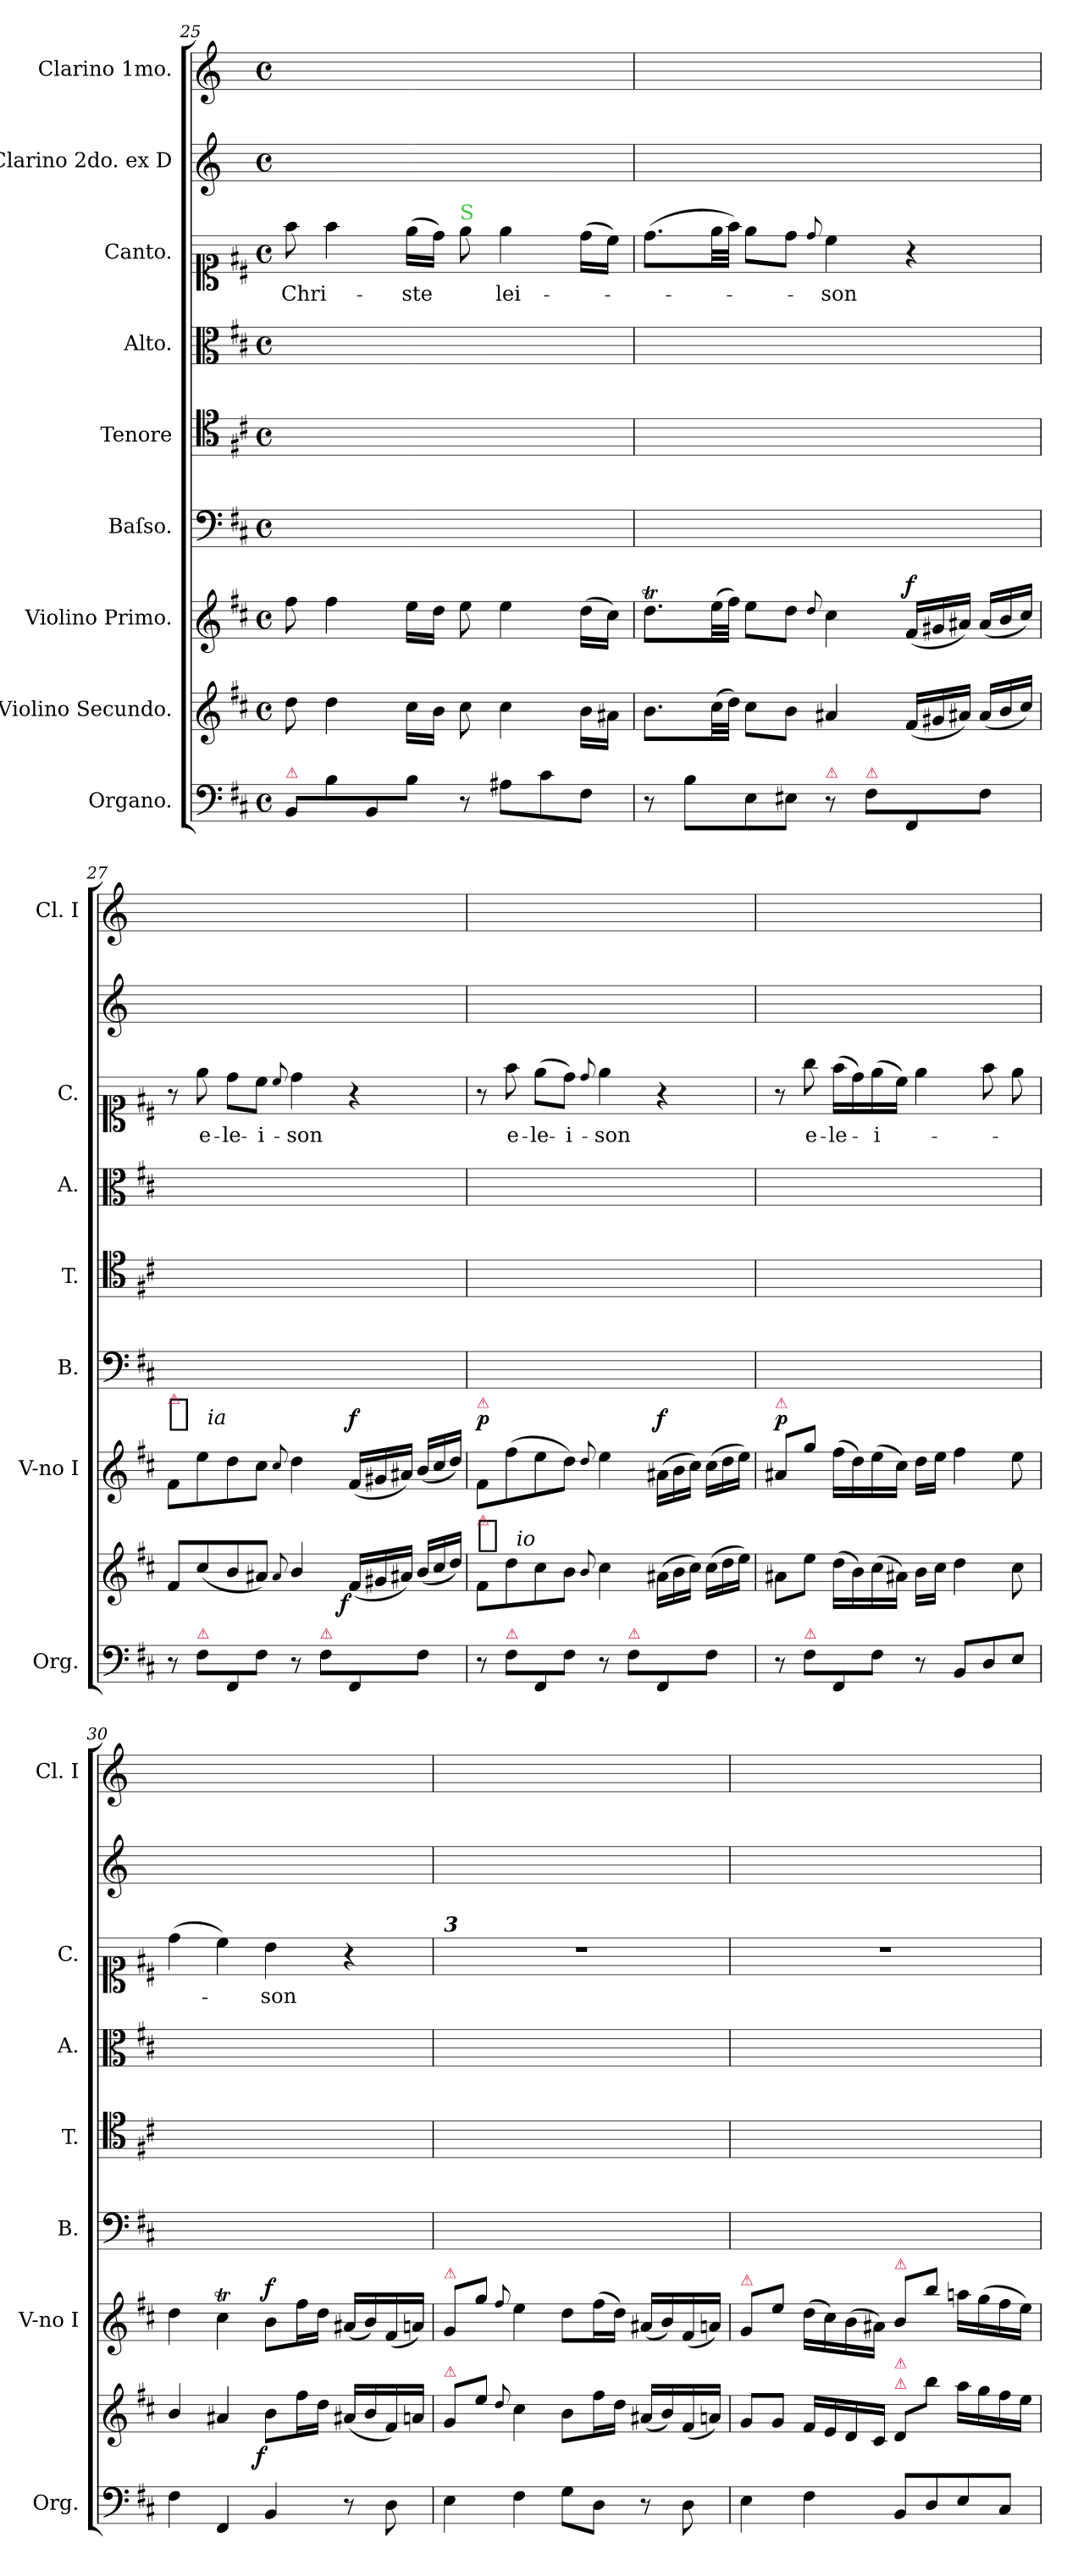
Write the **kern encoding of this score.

**kern	**kern	**dynam	**kern	**dynam	**kern	**kern	**kern	**kern	**text	**kern	**kern
*part9	*part8	*part8	*part7	*part7	*part6	*part5	*part4	*part3	*part3	*part2	*part1
*staff9	*staff8	*staff8	*staff7	*staff7	*staff6	*staff5	*staff4	*staff3	*staff3	*staff2	*staff1
*I"Organo.	*I"Violino Secundo.	*	*I"Violino Primo.	*	*I"Baſso.	*I"Tenore	*I"Alto.	*I"Canto.	*	*I"Clarino 2do. ex D	*I"Clarino 1mo.
*I'Org.	*	*	*I'V-no I	*	*I'B.	*I'T.	*I'A.	*I'C.	*	*	*I'Cl. I
*clefF4	*clefG2	*	*clefG2	*	*clefF4	*clefC4	*clefC3	*clefC1	*	*clefG2	*clefG2
*	*	*	*	*	*	*	*	*	*	*ITrd-1c-2	*ITrd-1c-2
*k[f#c#]	*k[f#c#]	*	*k[f#c#]	*	*k[f#c#]	*k[f#c#]	*k[f#c#]	*k[f#c#]	*	*k[f#c#]	*k[f#c#]
*M4/4	*M4/4	*	*M4/4	*	*M4/4	*M4/4	*M4/4	*M4/4	*	*M4/4	*M4/4
*met(c)	*met(c)	*	*met(c)	*	*met(c)	*met(c)	*met(c)	*met(c)	*	*met(c)	*met(c)
=25	=25	=25	=25	=25	=25	=25	=25	=25	=25	=25	=25
!LO:TX:a:color=crimson:t=⚠	!	!	!	!	!	!	!	!	!	!	!
8BB/L	8dd\	.	8ff#\	.	1ryy	1ryy	1ryy	8ff#\	Chri-	1ryy	1ryy
8B\	4dd\	.	4ff#\	.	.	.	.	4ff#\	.	.	.
8BB/	.	.	.	.	.	.	.	.	.	.	.
8B\J	16cc#\LL	.	16ee\LL	.	.	.	.	(>16ee\LL	-ste	.	.
.	16b\JJ	.	16dd\JJ	.	.	.	.	16dd\JJ)	.	.	.
!	!	!	!	!	!	!	!	!LO:TX:a:color=limegreen:t=S	!	!	!
8r	8cc#\	.	8ee\	.	.	.	.	8ee\	.	.	.
8A#X\L	4cc#\	.	4ee\	.	.	.	.	4ee\	-lei-	.	.
8c#\	.	.	.	.	.	.	.	.	.	.	.
8F#\J	16b\LL	.	(>16dd\LL	.	.	.	.	(>16dd\LL	.	.	.
.	16a#X\JJ	.	16cc#\JJ)	.	.	.	.	16cc#\JJ)	.	.	.
=26	=26	=26	=26	=26	=26	=26	=26	=26	=26	=26	=26
8r	8.b\L	.	8.ddT\L	.	1ryy	1ryy	1ryy	(>8.dd\L	.	1ryy	1ryy
8B\L	.	.	.	.	.	.	.	.	.	.	.
.	(>32cc#\LL	.	(>32ee\LL	.	.	.	.	32ee\LL	.	.	.
.	32dd\JJJ)	.	32ff#\JJJ)	.	.	.	.	32ff#\JJJ)	.	.	.
8E\	8cc#\L	.	8ee\L	.	.	.	.	8ee\L	.	.	.
8E#X\J	8b\J	.	8dd\J	.	.	.	.	8dd\J	.	.	.
.	.	.	8qqdd/	.	.	.	.	8qqdd/	.	.	.
!LO:TX:a:color=crimson:t=⚠	!	!	!	!	!	!	!	!	!	!	!
8r	4a#X/	.	4cc#\	.	.	.	.	4cc#\	-son	.	.
!LO:TX:a:color=crimson:t=⚠	!	!	!	!	!	!	!	!	!	!	!
8F#\L	.	.	.	.	.	.	.	.	.	.	.
*	*Xtuplet	*	*Xtuplet	*	*	*	*	*	*	*	*
!	!	!	!	!LO:DY:a	!	!	!	!	!	!	!
8FF#/	(<24f#/LL	.	(<24f#/LL	f	.	.	.	4r	.	.	.
.	24g#X/	.	24g#X/	.	.	.	.	.	.	.	.
.	24a#X/JJ)	.	24a#X/JJ)	.	.	.	.	.	.	.	.
8F#\J	(<24a#/LL	.	(<24a#/LL	.	.	.	.	.	.	.	.
.	24b/	.	24b/	.	.	.	.	.	.	.	.
.	24cc#/JJ)	.	24cc#/JJ)	.	.	.	.	.	.	.	.
=27	=27	=27	=27	=27	=27	=27	=27	=27	=27	=27	=27
!	!	!	!LO:TX:a:color=crimson:t=⚠	!	!	!	!	!	!	!	!
!	!	!	!	!LO:DY:a:t=%s ia	!	!	!	!	!	!	!
8r	8f#/L	.	8f#/L	p	1ryy	1ryy	1ryy	8r	.	1ryy	1ryy
!LO:TX:a:color=crimson:t=⚠	!	!	!	!	!	!	!	!	!	!	!
8F#\L	(<8cc#/	.	8ee\	.	.	.	.	8ee\	e-	.	.
8FF#/	8b/	.	8dd\	.	.	.	.	8dd\L	-le-	.	.
8F#\J	8a#X/J)	.	8cc#\J	.	.	.	.	8cc#\J	-i-	.	.
.	8qqa#/	.	8qqcc#/	.	.	.	.	8qqcc#/	.	.	.
8r	4b/	.	4dd\	.	.	.	.	4dd\	-son	.	.
!LO:TX:a:color=crimson:t=⚠	!	!	!	!	!	!	!	!	!	!	!
8F#\L	.	.	.	.	.	.	.	.	.	.	.
!	!	!LO:DY:b:rj	!	!LO:DY:a	!	!	!	!	!	!	!
8FF#/	(<24f#/LL	f	(<24f#/LL	f	.	.	.	4r	.	.	.
.	24g#X/	.	24g#X/	.	.	.	.	.	.	.	.
.	24a#X/JJ)	.	24a#X/JJ)	.	.	.	.	.	.	.	.
8F#\J	(<24b/LL	.	(<24b/LL	.	.	.	.	.	.	.	.
.	24cc#/	.	24cc#/	.	.	.	.	.	.	.	.
.	24dd/JJ)	.	24dd/JJ)	.	.	.	.	.	.	.	.
=28	=28	=28	=28	=28	=28	=28	=28	=28	=28	=28	=28
!	!	!	!LO:TX:a:color=crimson:t=⚠	!	!	!	!	!	!	!	!
!	!LO:TX:a:color=crimson:t=⚠	!	!	!	!	!	!	!	!	!	!
!	!	!LO:DY:a:t=%s io	!	!LO:DY:a	!	!	!	!	!	!	!
8r	8f#/L	p	8f#/L	p	1ryy	1ryy	1ryy	8r	.	1ryy	1ryy
!LO:TX:a:color=crimson:t=⚠	!	!	!	!	!	!	!	!	!	!	!
!	!	!	!	!	!	!	!	!	!LO:LY:i	!	!
8F#\L	8dd\	.	(>8ff#\	.	.	.	.	8ff#\	e-	.	.
!	!	!	!	!	!	!	!	!	!LO:LY:i	!	!
8FF#/	8cc#\	.	8ee\	.	.	.	.	(>8ee\L	-le-	.	.
!	!	!	!	!	!	!	!	!	!LO:LY:i	!	!
8F#\J	8b\J	.	8dd\J)	.	.	.	.	8dd\J)	-i-	.	.
.	8qqb/	.	8qqdd/	.	.	.	.	8qqdd/	.	.	.
!	!	!	!	!	!	!	!	!	!LO:LY:i	!	!
8r	4cc#\	.	4ee\	.	.	.	.	4ee\	-son	.	.
!LO:TX:a:color=crimson:t=⚠	!	!	!	!	!	!	!	!	!	!	!
8F#\L	.	.	.	.	.	.	.	.	.	.	.
!	!	!	!	!LO:DY:a	!	!	!	!	!	!	!
8FF#/	(>24a#X\LL	.	(>24a#X\LL	f	.	.	.	4r	.	.	.
.	24b\	.	24b\	.	.	.	.	.	.	.	.
.	24cc#\JJ)	.	24cc#\JJ)	.	.	.	.	.	.	.	.
8F#\J	(>24cc#\LL	.	(>24cc#\LL	.	.	.	.	.	.	.	.
.	24dd\	.	24dd\	.	.	.	.	.	.	.	.
.	24ee\JJ)	.	24ee\JJ)	.	.	.	.	.	.	.	.
=29	=29	=29	=29	=29	=29	=29	=29	=29	=29	=29	=29
!	!	!	!LO:TX:a:color=crimson:t=⚠	!	!	!	!	!	!	!	!
!	!	!	!	!LO:DY:a	!	!	!	!	!	!	!
8r	8a#X\L	.	8a#X/L	p	1ryy	1ryy	1ryy	8r	.	1ryy	1ryy
!LO:TX:a:color=crimson:t=⚠	!	!	!	!	!	!	!	!	!	!	!
8F#\L	8ee\J	.	8gg\J	.	.	.	.	8gg\	e-	.	.
8FF#/	(>16dd\LL	.	(>16ff#\LL	.	.	.	.	(>16ff#\LL	-le-	.	.
.	16b\)	.	16dd\)	.	.	.	.	16dd\)	.	.	.
8F#\J	(>16cc#\	.	(>16ee\	.	.	.	.	(>16ee\	-i-	.	.
.	16a#X\JJ)	.	16cc#\JJ)	.	.	.	.	16cc#\JJ)	.	.	.
8r	16b\LL	.	16dd\LL	.	.	.	.	4ee\	.	.	.
.	16cc#\JJ	.	16ee\JJ	.	.	.	.	.	.	.	.
8BB/L	4dd\	.	4ff#\	.	.	.	.	.	.	.	.
8D/	.	.	.	.	.	.	.	8ff#\	.	.	.
8E/J	8cc#\	.	8ee\	.	.	.	.	8ee\	.	.	.
=30	=30	=30	=30	=30	=30	=30	=30	=30	=30	=30	=30
4F#\	4b/	.	4dd\	.	1ryy	1ryy	1ryy	(>4dd\	.	1ryy	1ryy
4FF#/	4a#X/	.	4cc#t\	.	.	.	.	4cc#\)	.	.	.
!	!	!LO:DY:b:rj	!	!LO:DY:a	!	!	!	!	!	!	!
4BB/	8b\L	f	8b\L	f	.	.	.	4b\	-son	.	.
.	16ff#\L	.	16ff#\L	.	.	.	.	.	.	.	.
.	16dd\JJ	.	16dd\JJ	.	.	.	.	.	.	.	.
8r	(<16a#X/LL	.	(<16a#X/LL	.	.	.	.	4r	.	.	.
.	16b/	.	16b/)	.	.	.	.	.	.	.	.
8D\	16f#/)	.	(<16f#/	.	.	.	.	.	.	.	.
.	16an/JJ	.	16an/JJ)	.	.	.	.	.	.	.	.
=31	=31	=31	=31	=31	=31	=31	=31	=31	=31	=31	=31
!	!	!	!	!	!	!	!	!LO:TX:a:Bi:t=3	!	!	!
!	!	!	!LO:TX:a:color=crimson:t=⚠	!	!	!	!	!	!	!	!
!	!LO:TX:a:color=crimson:t=⚠	!	!	!	!	!	!	!	!	!	!
4E\	8g/L	.	8g/L	.	1ryy	1ryy	1ryy	1r	.	1ryy	1ryy
.	8ee\J	.	8gg\J	.	.	.	.	.	.	.	.
.	8qqdd/	.	8qqff#/	.	.	.	.	.	.	.	.
4F#\	4cc#\	.	4ee\	.	.	.	.	.	.	.	.
8G\L	8b\L	.	8dd\L	.	.	.	.	.	.	.	.
8D\J	16ff#\L	.	(>16ff#\L	.	.	.	.	.	.	.	.
.	16dd\JJ	.	16dd\JJ)	.	.	.	.	.	.	.	.
8r	(<16a#X/LL	.	(<16a#X/LL	.	.	.	.	.	.	.	.
.	16b/)	.	16b/)	.	.	.	.	.	.	.	.
8D\	(<16f#/	.	(<16f#/	.	.	.	.	.	.	.	.
.	16an/JJ)	.	16an/JJ)	.	.	.	.	.	.	.	.
=32	=32	=32	=32	=32	=32	=32	=32	=32	=32	=32	=32
!	!	!	!LO:TX:a:color=crimson:t=⚠	!	!	!	!	!	!	!	!
4E\	8g/L	.	8g/L	.	1ryy	1ryy	1ryy	1r	.	1ryy	1ryy
.	8g/J	.	8ee\J	.	.	.	.	.	.	.	.
4F#\	16f#/LL	.	(>16dd\LL	.	.	.	.	.	.	.	.
.	16e/	.	16cc#\)	.	.	.	.	.	.	.	.
.	16d/	.	(>16b\	.	.	.	.	.	.	.	.
.	16c#/JJ	.	16a#X\JJ)	.	.	.	.	.	.	.	.
!	!	!	!LO:TX:a:color=crimson:t=⚠	!	!	!	!	!	!	!	!
!	!LO:TX:a:color=crimson:t=⚠	!	!	!	!	!	!	!	!	!	!
!	!LO:TX:a:color=crimson:t=⚠	!	!	!	!	!	!	!	!	!	!
8BB/L	8d/L	.	8b/L	.	.	.	.	.	.	.	.
8D/	8bb\J	.	8bb\J	.	.	.	.	.	.	.	.
8E/	16aa\LL	.	16aan\LL	.	.	.	.	.	.	.	.
.	16gg\	.	(>16gg\	.	.	.	.	.	.	.	.
8C#/J	16ff#\	.	16ff#\	.	.	.	.	.	.	.	.
.	16ee\JJ	.	16ee\JJ)	.	.	.	.	.	.	.	.
=	=	=	=	=	=	=	=	=	=	=	=
*-	*-	*-	*-	*-	*-	*-	*-	*-	*-	*-	*-
